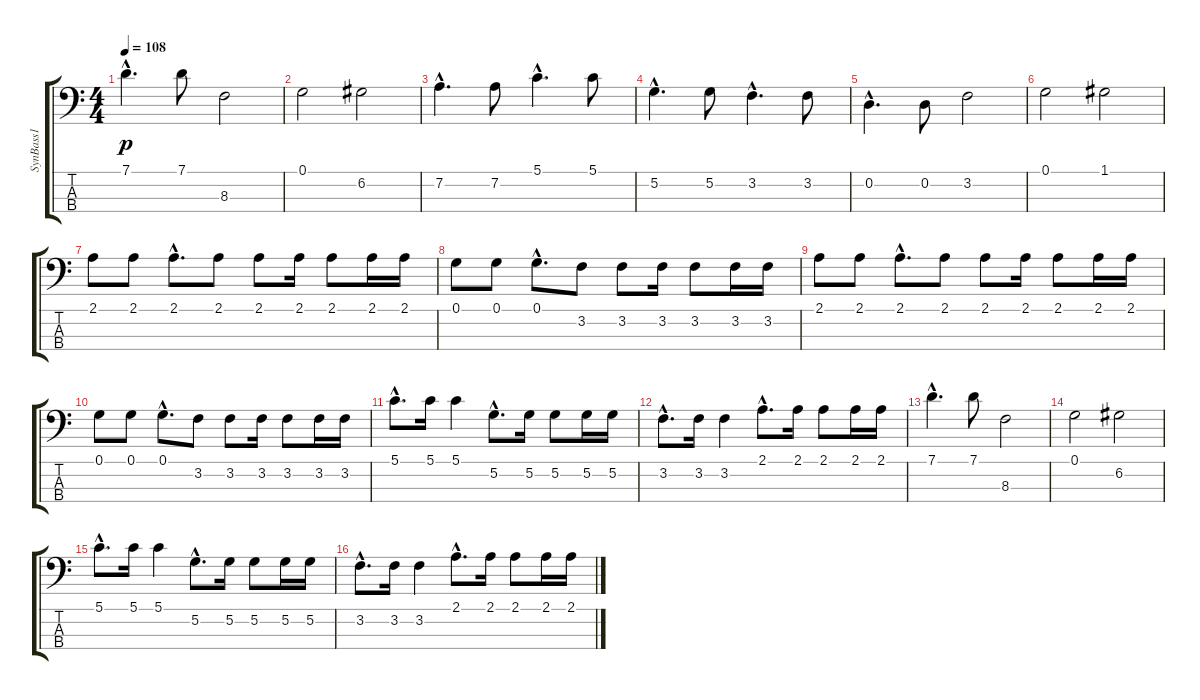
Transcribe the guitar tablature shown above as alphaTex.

\track ("SynBass1" "SynBass1") {instrument synthbass2}
\staff {score tabs}
\tuning (G2 D2 A1 E1) {hide}
\ts (4 4)
\tempo 108
\clef f4
\ks c
7.1{hac}.4{d dy p} 7.1.8 8.3.2 |
0.1.2 6.2.2 |
7.2{hac}.4{d} 7.2.8 5.1{hac}.4{d} 5.1.8 |
5.2{hac}.4{d} 5.2.8 3.2{hac}.4{d} 3.2.8 |
0.2{hac}.4{d} 0.2.8 3.2.2 |
0.1.2 1.1.2 |
2.1.8 2.1.8 2.1{hac}.8{d} 2.1.8 2.1.8 2.1.16 2.1.8 2.1.16 2.1.16 |
0.1.8 0.1.8 0.1{hac}.8{d} 3.2.8 3.2.8 3.2.16 3.2.8 3.2.16 3.2.16 |
2.1.8 2.1.8 2.1{hac}.8{d} 2.1.8 2.1.8 2.1.16 2.1.8 2.1.16 2.1.16 |
0.1.8 0.1.8 0.1{hac}.8{d} 3.2.8 3.2.8 3.2.16 3.2.8 3.2.16 3.2.16 |
5.1{hac}.8{d} 5.1.16 5.1.4 5.2{hac}.8{d} 5.2.16 5.2.8 5.2.16 5.2.16 |
3.2{hac}.8{d} 3.2.16 3.2.4 2.1{hac}.8{d} 2.1.16 2.1.8 2.1.16 2.1.16 |
7.1{hac}.4{d} 7.1.8 8.3.2 |
0.1.2 6.2.2 |
5.1{hac}.8{d} 5.1.16 5.1.4 5.2{hac}.8{d} 5.2.16 5.2.8 5.2.16 5.2.16 |
3.2{hac}.8{d} 3.2.16 3.2.4 2.1{hac}.8{d} 2.1.16 2.1.8 2.1.16 2.1.16
